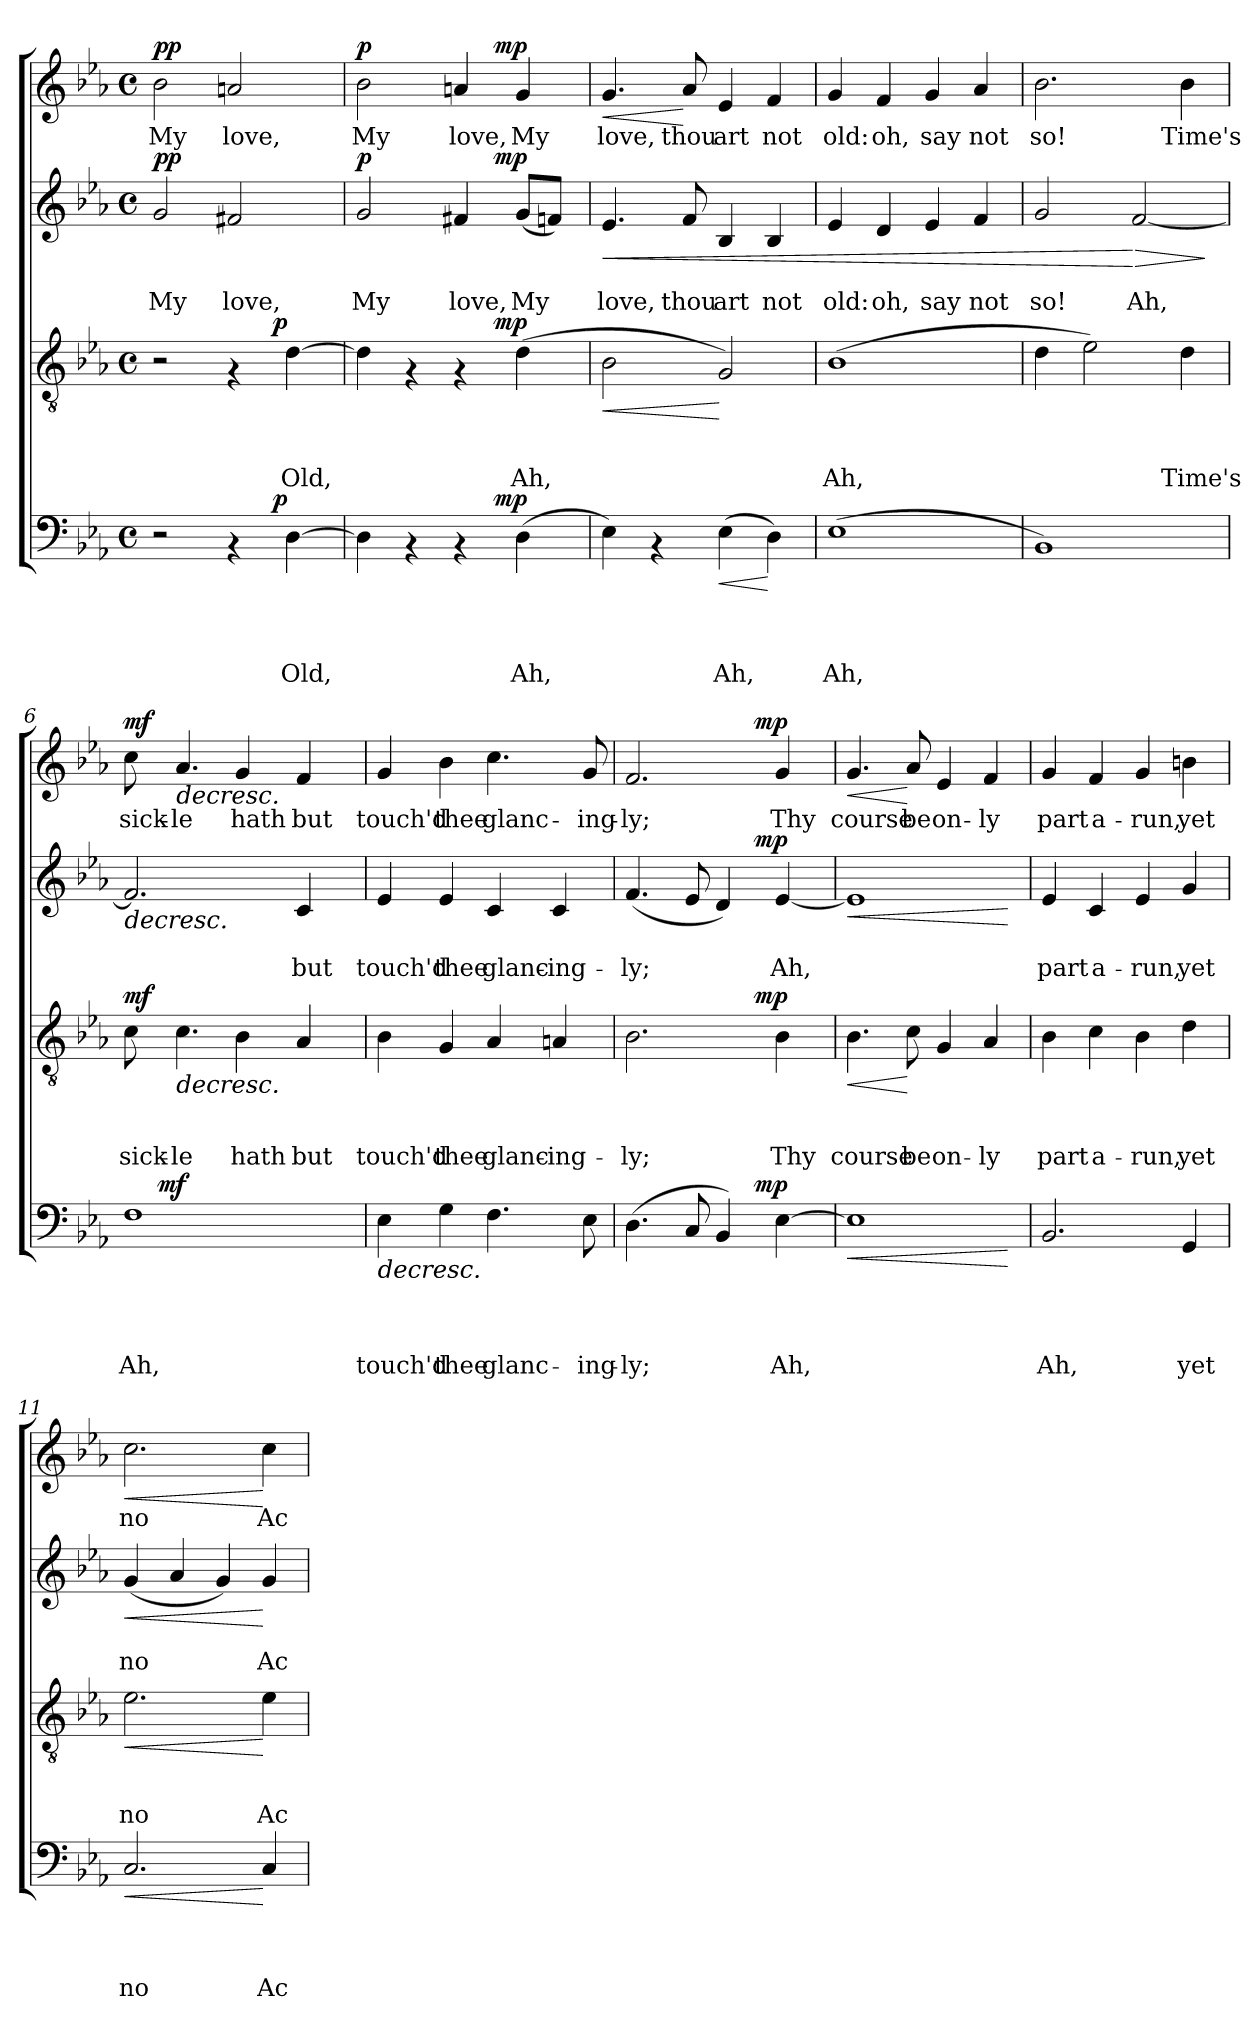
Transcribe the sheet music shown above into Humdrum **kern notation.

**kern	**text	**text	**text	**text	**dynam	**kern	**text	**text	**text	**dynam	**kern	**text	**text	**dynam	**kern	**text	**dynam
*part4	*part4	*part4	*part4	*part4	*part4	*part3	*part3	*part3	*part3	*part3	*part2	*part2	*part2	*part2	*part1	*part1	*part1
*staff4	*staff4	*staff4	*staff4	*staff4	*staff4	*staff3	*staff3	*staff3	*staff3	*staff3	*staff2	*staff2	*staff2	*staff2	*staff1	*staff1	*staff1
*clefF4	*	*	*	*	*	*clefGv2	*	*	*	*	*clefG2	*	*	*	*clefG2	*	*
*k[b-e-a-]	*	*	*	*	*	*k[b-e-a-]	*	*	*	*	*k[b-e-a-]	*	*	*	*k[b-e-a-]	*	*
*E-:	*	*	*	*	*	*E-:	*	*	*	*	*E-:	*	*	*	*E-:	*	*
*M4/4	*	*	*	*	*	*M4/4	*	*	*	*	*M4/4	*	*	*	*M4/4	*	*
*met(c)	*	*	*	*	*	*met(c)	*	*	*	*	*met(c)	*	*	*	*met(c)	*	*
=1	=1	=1	=1	=1	=1	=1	=1	=1	=1	=1	=1	=1	=1	=1	=1	=1	=1
!	!	!	!	!	!	!	!	!	!	!	!	!	!	!	!LO:TX:a:t=Andante soave quasi Adagietto (	!	!
!	!	!	!	!	!	!	!	!	!	!	!	!	!	!	!LO:TX:a:t=)	!	!
!	!	!	!	!	!	!	!	!	!	!	!	!	!LO:LY:b	!LO:DY:a	!	!LO:LY:b	!LO:DY:a
*^	*	*	*	*	*	*^	*	*	*	*	*	*	*	*	*^	*	*
2r	2ryy	.	.	.	.	.	2r	2ryy	.	.	.	.	2g/	.	My	pp	2b-\	2.ryy	My	pp
!	!	!	!	!	!	!	!	!	!	!	!	!	!	!	!LO:LY:b	!	!	!	!LO:LY:b	!
4rAA	8..ryy	.	.	.	.	.	4rF	8..ryy	.	.	.	.	2f#X/	.	love,	.	2an/	.	love,	.
!	!	!	!	!	!	!LO:DY:a	!	!	!	!	!	!LO:DY:a	!	!	!	!	!	!	!	!
.	4ryy	.	.	.	.	p	.	4ryy	.	.	.	p	.	.	.	.	.	.	.	.
*	*	*	*	*	*	*	*	*	*	*	*	*	*	*	*	*	*MM76	*	*	*
!	!	!	!	!	!LO:LY:b	!	!	!	!	!	!LO:LY:b	!	!	!	!	!	!	!	!	!
[>4D\	.	.	.	.	Old,	.	[>4d\	.	.	.	Old,	.	.	.	.	.	.	4ryy	.	.
.	32ryy	.	.	.	.	.	.	32ryy	.	.	.	.	.	.	.	.	.	.	.	.
=2	=2	=2	=2	=2	=2	=2	=2	=2	=2	=2	=2	=2	=2	=2	=2	=2	=2	=2	=2	=2
!	!	!	!	!	!	!	!	!	!	!	!	!	!	!	!LO:LY:b	!LO:DY:a	!	!	!LO:LY:b	!LO:DY:a
*	*	*	*	*	*	*	*	*	*	*	*	*	*^	*	*	*	*	*	*	*
4D\]	2ryy	.	.	.	.	.	4d\]	2ryy	.	.	.	.	2g/	2ryy	.	My	p	2b-\	2ryy	My	p
4rAA	.	.	.	.	.	.	4rF	.	.	.	.	.	.	.	.	.	.	.	.	.	.
!	!	!	!	!	!	!	!	!	!	!	!	!	!	!	!	!LO:LY:b	!	!	!	!LO:LY:b	!
4rAA	8.ryy	.	.	.	.	.	4rF	8.ryy	.	.	.	.	4f#X/	8.ryy	.	love,	.	4an/	8.ryy	love,	.
!	!	!	!	!	!	!LO:DY:a	!	!	!	!	!	!LO:DY:a	!	!	!	!	!LO:DY:a	!	!	!	!LO:DY:a
.	4ryy	.	.	.	.	mp	.	4ryy	.	.	.	mp	.	4ryy	.	.	mp	.	4ryy	.	mp
!	!	!	!	!	!LO:LY:b	!	!	!	!	!	!LO:LY:b	!	!	!	!	!LO:LY:b	!	!	!	!LO:LY:b	!
(>4D\	.	.	.	.	Ah,	.	(>4d\	.	.	.	Ah,	.	(<8g/L	.	.	My	.	4g/	.	My	.
.	.	.	.	.	.	.	.	.	.	.	.	.	8fn/J)	.	.	.	.	.	.	.	.
.	16ryy	.	.	.	.	.	.	16ryy	.	.	.	.	.	16ryy	.	.	.	.	16ryy	.	.
=3	=3	=3	=3	=3	=3	=3	=3	=3	=3	=3	=3	=3	=3	=3	=3	=3	=3	=3	=3	=3	=3
!	!	!	!	!	!	!	!	!	!	!	!	!LO:HP:b	!	!	!	!LO:LY:b	!LO:HP:b	!	!	!LO:LY:b	!LO:HP:b
*v	*v	*	*	*	*	*	*	*	*	*	*	*	*v	*v	*	*	*	*v	*v	*	*
*	*	*	*	*	*	*v	*v	*	*	*	*	*	*	*	*	*	*	*
4E-\)	.	.	.	.	.	2B-\	.	.	.	<	4.e-/	.	love,	<	4.g/	love,	<
4rAA	.	.	.	.	.	.	.	.	.	.	.	.	.	.	.	.	.
!	!	!	!	!	!	!	!	!	!	!	!	!	!LO:LY:b	!	!	!LO:LY:b	!
.	.	.	.	.	.	.	.	.	.	.	8f/	.	thou	.	8a-/	thou	[
!	!	!	!	!LO:LY:b	!LO:HP:b	!	!	!	!	!	!	!	!LO:LY:b	!	!	!LO:LY:b	!
(>4E-\	.	.	.	Ah,	<	2G/)	.	.	.	[	4B-/	.	art	.	4e-/	art	.
!	!	!	!	!	!	!	!	!	!	!	!	!	!LO:LY:b	!	!	!LO:LY:b	!
4D\)	.	.	.	.	[	.	.	.	.	.	4B-/	.	not	.	4f/	not	.
=4	=4	=4	=4	=4	=4	=4	=4	=4	=4	=4	=4	=4	=4	=4	=4	=4	=4
!	!	!	!	!LO:LY:b	!	!	!	!	!LO:LY:b	!	!	!	!LO:LY:b	!	!	!LO:LY:b	!
(>1E-	.	.	.	Ah,	.	(>1B-	.	.	Ah,	.	4e-/	.	old:	.	4g/	old:	.
!	!	!	!	!	!	!	!	!	!	!	!	!	!LO:LY:b	!	!	!LO:LY:b	!
.	.	.	.	.	.	.	.	.	.	.	4d/	.	oh,	.	4f/	oh,	.
!	!	!	!	!	!	!	!	!	!	!	!	!	!LO:LY:b	!	!	!LO:LY:b	!
.	.	.	.	.	.	.	.	.	.	.	4e-/	.	say	.	4g/	say	.
!	!	!	!	!	!	!	!	!	!	!	!	!	!LO:LY:b	!	!	!LO:LY:b	!
.	.	.	.	.	.	.	.	.	.	.	4f/	.	not	.	4a-/	not	.
=5	=5	=5	=5	=5	=5	=5	=5	=5	=5	=5	=5	=5	=5	=5	=5	=5	=5
!	!	!	!	!	!	!	!	!	!	!	!	!	!LO:LY:b	!	!	!LO:LY:b	!
1BB-)	.	.	.	.	.	4d\	.	.	.	.	2g/	.	so!	.	2.b-\	so!	.
.	.	.	.	.	.	2e-\)	.	.	.	.	.	.	.	.	.	.	.
!	!	!	!	!	!	!	!	!	!	!	!	!	!LO:LY:b	!LO:HP:n=1:b	!	!	!
.	.	.	.	.	.	.	.	.	.	.	[<2f/	.	Ah,	[ >	.	.	.
!	!	!	!	!	!	!	!	!	!LO:LY:b	!	!	!	!	!	!	!LO:LY:b	!
.	.	.	.	.	.	4d\	.	.	Time's	.	.	.	.	.	4b-\	Time's	.
.	.	.	.	.	.	.	.	.	.	.	.	.	.	]	.	.	.
!!LO:LB:g=z
=6	=6	=6	=6	=6	=6	=6	=6	=6	=6	=6	=6	=6	=6	=6	=6	=6	=6
!	!	!	!	!LO:LY:b	!	!	!	!	!LO:LY:b	!LO:DY:a	!	!	!	!LO:HP:b	!	!LO:LY:b	!LO:DY:a
*^	*	*	*	*	*	*	*	*	*	*	*	*	*	*	*	*	*
1F	16.ryy	.	.	.	Ah,	.	8c\	.	.	sick-	mf	2.f/]	.	.	>	8cc\	sick-	mf
!	!	!	!	!	!	!LO:DY:a	!	!	!	!	!	!	!	!	!	!	!	!
.	2ryy	.	.	.	.	mf	.	.	.	.	.	.	.	.	.	.	.	.
!	!	!	!	!	!	!	!	!	!	!LO:LY:b	!LO:HP:b	!	!	!	!	!	!LO:LY:b	!LO:HP:b
.	.	.	.	.	.	.	4.c\	.	.	-le	>	.	.	.	.	4.a-/	-le	>
!	!	!	!	!	!	!	!	!	!	!LO:LY:b	!	!	!	!	!	!	!LO:LY:b	!
.	.	.	.	.	.	.	4B-\	.	.	hath	.	.	.	.	.	4g/	hath	.
.	4ryy	.	.	.	.	.	.	.	.	.	.	.	.	.	.	.	.	.
!	!	!	!	!	!	!	!	!	!	!LO:LY:b	!	!	!	!LO:LY:b	!	!	!LO:LY:b	!
.	.	.	.	.	.	.	4A-/	.	.	but	.	4c/	.	but	.	4f/	but	.
.	8ryy	.	.	.	.	.	.	.	.	.	.	.	.	.	.	.	.	.
.	32ryy	.	.	.	.	.	.	.	.	.	.	.	.	.	.	.	.	.
=7	=7	=7	=7	=7	=7	=7	=7	=7	=7	=7	=7	=7	=7	=7	=7	=7	=7	=7
!	!	!	!	!	!LO:LY:b	!LO:HP:b	!	!	!	!LO:LY:b	!	!	!	!LO:LY:b	!	!	!LO:LY:b	!
*v	*v	*	*	*	*	*	*	*	*	*	*	*	*	*	*	*	*	*
4E-\	.	.	.	touch'd	>	4B-\	.	.	touch'd	.	4e-/	.	touch'd	.	4g/	touch'd	.
!	!	!	!	!LO:LY:b	!	!	!	!	!LO:LY:b	!	!	!	!LO:LY:b	!	!	!LO:LY:b	!
4G\	.	.	.	thee	.	4G/	.	.	thee	.	4e-/	.	thee	.	4b-\	thee	.
!	!	!	!	!LO:LY:b	!	!	!	!	!LO:LY:b	!	!	!	!LO:LY:b	!	!	!LO:LY:b	!
4.F\	.	.	.	glanc-	.	4A-/	.	.	glanc-	.	4c/	.	glanc-	.	4.cc\	glanc-	.
!	!	!	!	!	!	!	!	!	!LO:LY:b	!	!	!	!LO:LY:b	!	!	!	!
.	.	.	.	.	.	4An/	.	.	-ing-	.	4c/	.	-ing-	.	.	.	.
!	!	!	!	!LO:LY:b	!	!	!	!	!	!	!	!	!	!	!	!LO:LY:b	!
8E-\	.	.	.	-ing-	.	.	.	.	.	.	.	.	.	.	8g/	-ing-	.
=8	=8	=8	=8	=8	=8	=8	=8	=8	=8	=8	=8	=8	=8	=8	=8	=8	=8
!	!	!	!	!LO:LY:b	!	!	!	!	!LO:LY:b	!	!	!	!LO:LY:b	!	!	!LO:LY:b	!
*^	*	*	*	*	*	*^	*	*	*	*	*^	*	*	*	*^	*	*
(>4.D\	2ryy	.	.	.	-ly;	.	2.B-\	2ryy	.	.	-ly;	.	(<4.f/	2ryy	.	-ly;	.	2.f/	2ryy	-ly;	.
8C/	.	.	.	.	.	.	.	.	.	.	.	.	8e-/	.	.	.	.	.	.	.	.
4BB-/)	8.ryy	.	.	.	.	.	.	8.ryy	.	.	.	.	4d/)	8.ryy	.	.	.	.	8.ryy	.	.
!	!	!	!	!	!	!LO:DY:a	!	!	!	!	!	!LO:DY:a	!	!	!	!	!LO:DY:a	!	!	!	!LO:DY:a
.	4ryy	.	.	.	.	mp	.	4ryy	.	.	.	mp	.	4ryy	.	.	mp	.	4ryy	.	mp
!	!	!	!	!	!LO:LY:b	!	!	!	!	!	!LO:LY:b	!	!	!	!	!LO:LY:b	!	!	!	!LO:LY:b	!
[>4E-\	.	.	.	.	Ah,	]	4B-\	.	.	.	Thy	]	[<4e-/	.	.	Ah,	]	4g/	.	Thy	]
.	16ryy	.	.	.	.	.	.	16ryy	.	.	.	.	.	16ryy	.	.	.	.	16ryy	.	.
=9	=9	=9	=9	=9	=9	=9	=9	=9	=9	=9	=9	=9	=9	=9	=9	=9	=9	=9	=9	=9	=9
!	!	!	!	!	!	!LO:HP:b	!	!	!	!	!LO:LY:b	!LO:HP:b	!	!	!	!	!LO:HP:b	!	!	!LO:LY:b	!LO:HP:b
*v	*v	*	*	*	*	*	*	*	*	*	*	*	*v	*v	*	*	*	*v	*v	*	*
*	*	*	*	*	*	*v	*v	*	*	*	*	*	*	*	*	*	*	*
1E-]	.	.	.	.	<	4.B-\	.	.	course	<	1e-]	.	.	<	4.g/	course	<
!	!	!	!	!	!	!	!	!	!LO:LY:b	!	!	!	!	!	!	!LO:LY:b	!
.	.	.	.	.	.	8c\	.	.	be	[	.	.	.	.	8a-/	be	[
!	!	!	!	!	!	!	!	!	!LO:LY:b	!	!	!	!	!	!	!LO:LY:b	!
.	.	.	.	.	.	4G/	.	.	on-	.	.	.	.	.	4e-/	on-	.
!	!	!	!	!	!	!	!	!	!LO:LY:b	!	!	!	!	!	!	!LO:LY:b	!
.	.	.	.	.	.	4A-/	.	.	-ly	.	.	.	.	.	4f/	-ly	.
.	.	.	.	.	[	.	.	.	.	.	.	.	.	[	.	.	.
=10	=10	=10	=10	=10	=10	=10	=10	=10	=10	=10	=10	=10	=10	=10	=10	=10	=10
!	!	!	!	!LO:LY:b	!	!	!	!	!LO:LY:b	!	!	!	!LO:LY:b	!	!	!LO:LY:b	!
2.BB-/	.	.	.	Ah,	.	4B-\	.	.	part	.	4e-/	.	part	.	4g/	part	.
!	!	!	!	!	!	!	!	!	!LO:LY:b	!	!	!	!LO:LY:b	!	!	!LO:LY:b	!
.	.	.	.	.	.	4c\	.	.	a-	.	4c/	.	a-	.	4f/	a-	.
!	!	!	!	!	!	!	!	!	!LO:LY:b	!	!	!	!LO:LY:b	!	!	!LO:LY:b	!
.	.	.	.	.	.	4B-\	.	.	-run,	.	4e-/	.	-run,	.	4g/	-run,	.
!	!	!	!	!LO:LY:b	!	!	!	!	!LO:LY:b	!	!	!	!LO:LY:b	!	!	!LO:LY:b	!
4GG/	.	.	.	yet	.	4d\	.	.	yet	.	4g/	.	yet	.	4bn\	yet	.
!!LO:PB:g=z
=11	=11	=11	=11	=11	=11	=11	=11	=11	=11	=11	=11	=11	=11	=11	=11	=11	=11
!	!	!	!	!LO:LY:b	!LO:HP:b	!	!	!	!LO:LY:b	!LO:HP:b	!	!	!LO:LY:b	!LO:HP:b	!	!LO:LY:b	!LO:HP:b
2.C/	.	.	.	no	<	2.e-\	.	.	no	<	(<4g/	.	no	<	2.cc\	no	<
.	.	.	.	.	.	.	.	.	.	.	4a-/	.	.	.	.	.	.
.	.	.	.	.	.	.	.	.	.	.	4g/)	.	.	.	.	.	.
!	!	!	!	!LO:LY:b	!	!	!	!	!LO:LY:b	!	!	!	!LO:LY:b	!	!	!LO:LY:b	!
4C/	.	.	.	Ac-	[	4e-\	.	.	Ac-	[	4g/	.	Ac-	[	4cc\	Ac-	[
=	=	=	=	=	=	=	=	=	=	=	=	=	=	=	=	=	=
*-	*-	*-	*-	*-	*-	*-	*-	*-	*-	*-	*-	*-	*-	*-	*-	*-	*-
